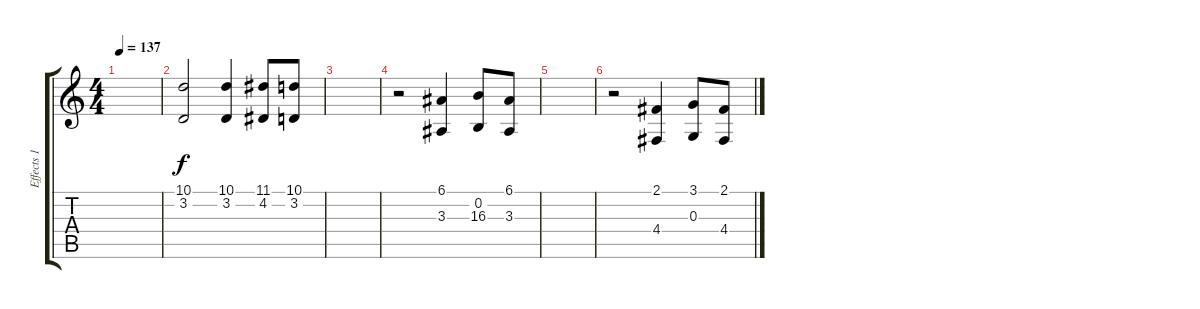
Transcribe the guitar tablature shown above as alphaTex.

\track ("Effects 1" "Effects 1") {instrument pizzicatostrings}
\staff {score tabs}
\tuning (E4 B3 G3 D3 A2 E2) {hide}
\ts (4 4)
\tempo 137
\clef g2
\ks c
|
(10.1 3.2).2 (10.1 3.2).4 (11.1 4.2).8 (10.1 3.2).8 |
|
r.2 (6.1 3.3).4 (0.2 16.3).8 (6.1 3.3).8 |
|
r.2 (2.1 4.4).4 (3.1 0.3).8 (2.1 4.4).8
